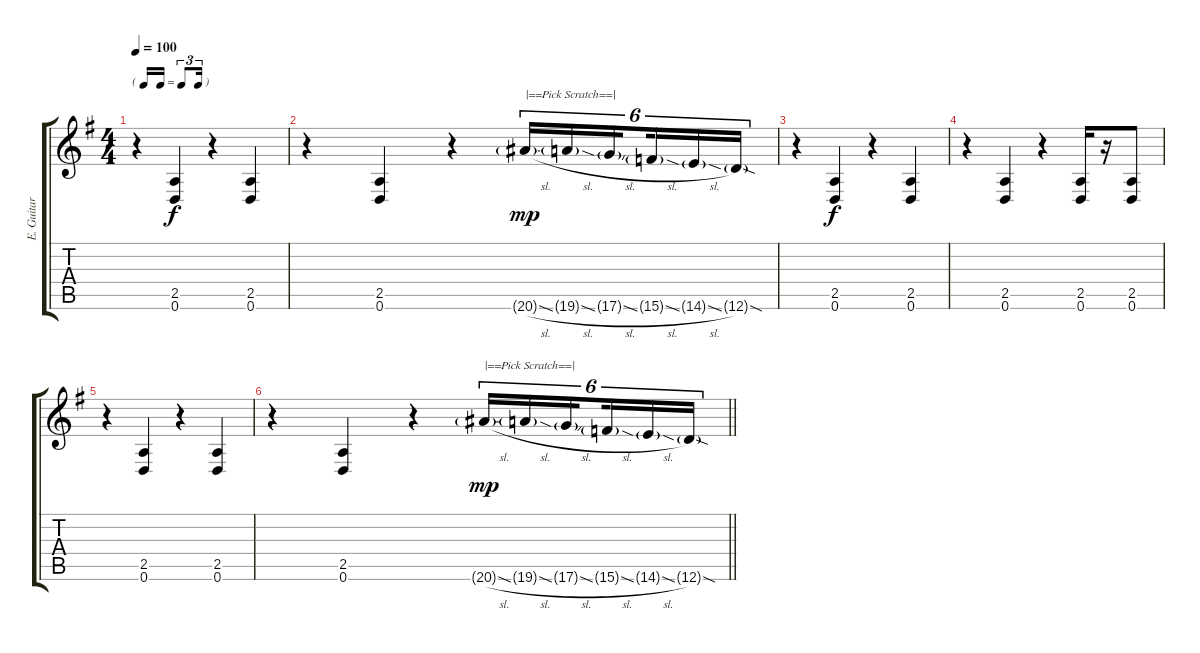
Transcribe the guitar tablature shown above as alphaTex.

\track ("E. Guitar II" "E. Guitar ") {instrument overdrivenguitar}
\staff {score tabs}
\tuning (D4 A3 F3 C3 G2 D2) {hide}
\ts (4 4)
\tf triplet16th
\tempo 100
\clef g2
\ks g
r.4{dy f} (2.5 0.6).4 r.4 (2.5 0.6).4 |
r.4 (2.5 0.6).4 r.4 20.6{sl g}.16{tu (6 4) txt "|==Pick Scratch==|" dy mp} 19.6{sl g}.16{tu (6 4)} 17.6{sl g}.16{tu (6 4) beam splitsecondary} 15.6{sl g}.16{tu (6 4)} 14.6{sl g}.16{tu (6 4)} 12.6{sod g}.16{tu (6 4)} |
r.4 (2.5 0.6).4{dy f} r.4 (2.5 0.6).4 |
r.4 (2.5 0.6).4 r.4 (2.5 0.6).16 r.16 (2.5 0.6).8 |
r.4 (2.5 0.6).4 r.4 (2.5 0.6).4 |
\barLineRight lightlight
r.4 (2.5 0.6).4 r.4 20.6{sl g}.16{tu (6 4) txt "|==Pick Scratch==|" dy mp} 19.6{sl g}.16{tu (6 4)} 17.6{sl g}.16{tu (6 4) beam splitsecondary} 15.6{sl g}.16{tu (6 4)} 14.6{sl g}.16{tu (6 4)} 12.6{sod g}.16{tu (6 4)}
